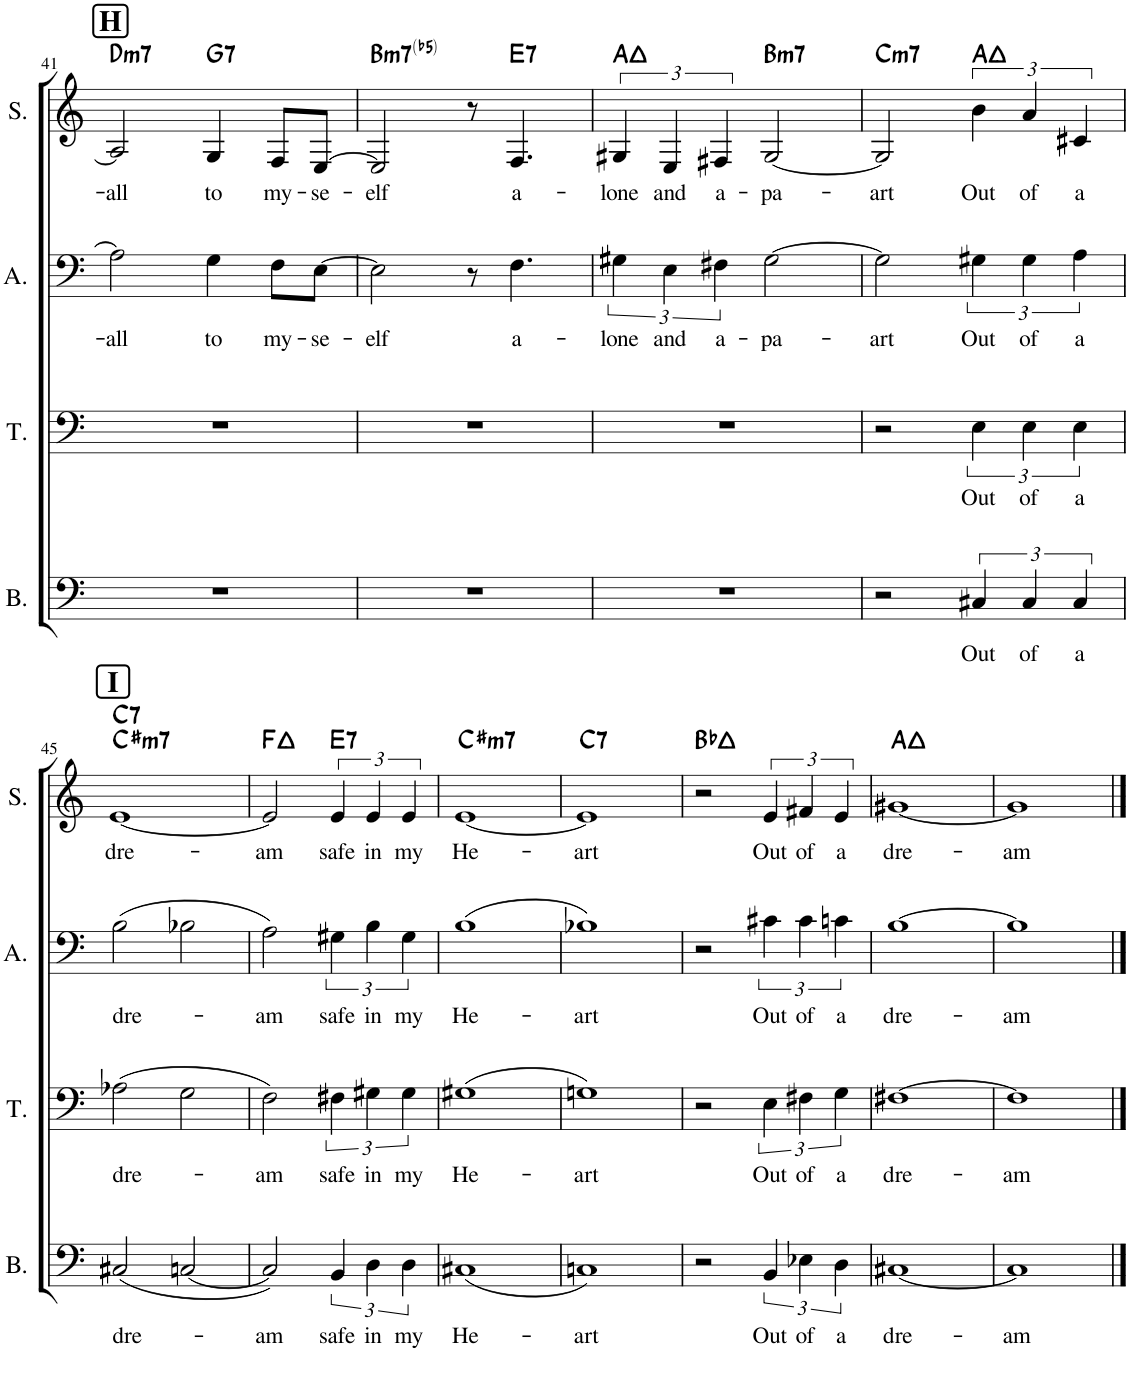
**kern	**text	**kern	**text	**kern	**text	**kern	**text	**harte
*part4	*part4	*part3	*part3	*part2	*part2	*part1	*part1	*part1
*staff4	*staff4	*staff3	*staff3	*staff2	*staff2	*staff1	*staff1	*
*I"Bass	*	*I"Tenor	*	*I"Alto	*	*I"Soprano	*	*
*I'B.	*	*I'T.	*	*I'A.	*	*I'S.	*	*
!!LO:PB:g=z
*clefF4	*	*clefF4	*	*clefF4	*	*clefG2	*	*
*k[]	*	*k[]	*	*k[]	*	*k[]	*	*
*M4/4	*	*M4/4	*	*M4/4	*	*M4/4	*	*
*met(c)	*	*met(c)	*	*met(c)	*	*met(c)	*	*
!!LO:REH:place=s1:a:B:cj:fs=14:t=H
=41	=41	=41	=41	=41	=41	=41	=41	=41
!	!	!	!	!	!LO:LY:b	!	!LO:LY:b	!LO:H:kt=m7
1r	.	1r	.	2A\]	-all	2A/]	-all	D:min7
!	!	!	!	!	!LO:LY:b	!	!LO:LY:b	!LO:H:kt=7
.	.	.	.	4G\	to	4G/	to	G:7
!	!	!	!	!	!LO:LY:b	!	!LO:LY:b	!
.	.	.	.	8F\L	my-	8F/L	my-	.
!	!	!	!	!	!LO:LY:b	!	!LO:LY:b	!
.	.	.	.	[8E\J	-se-	[>8E/J	-se-	.
=42	=42	=42	=42	=42	=42	=42	=42	=42
!	!	!	!	!	!LO:LY:b	!	!LO:LY:b	!LO:H:kt=m7(b5)
1r	.	1r	.	2E\]	-elf	2E/]	-elf	B:hdim7
.	.	.	.	8r	.	8r	.	.
!	!	!	!	!	!LO:LY:b	!	!LO:LY:b	!LO:H:kt=7
.	.	.	.	4.F\	a-	4.F/	a-	E:7
=43	=43	=43	=43	=43	=43	=43	=43	=43
!	!	!	!	!	!LO:LY:b	!	!LO:LY:b	!
1r	.	1r	.	6G#X\	-lone	6G#X/	-lone	A:maj
!	!	!	!	!	!LO:LY:b	!	!LO:LY:b	!
.	.	.	.	6E\	and	6E/	and	.
!	!	!	!	!	!LO:LY:b	!	!LO:LY:b	!
.	.	.	.	6F#X\	a-	6F#X/	a-	.
!	!	!	!	!	!LO:LY:b	!	!LO:LY:b	!LO:H:kt=m7
.	.	.	.	[2G#\	-pa-	[2G#/	-pa-	B:min7
=44	=44	=44	=44	=44	=44	=44	=44	=44
!	!	!	!	!	!LO:LY:b	!	!LO:LY:b	!LO:H:kt=m7
2r	.	2r	.	2G#\]	-art	2G#/]	-art	C:min7
!	!LO:LY:b	!	!LO:LY:b	!	!LO:LY:b	!	!LO:LY:b	!
6C#X/	Out	6E\	Out	6G#X\	Out	6b\	Out	A:maj
!	!LO:LY:b	!	!LO:LY:b	!	!LO:LY:b	!	!LO:LY:b	!
6C#/	of	6E\	of	6G#\	of	6a/	of	.
!	!LO:LY:b	!	!LO:LY:b	!	!LO:LY:b	!	!LO:LY:b	!
6C#/	a	6E\	a	6A\	a	6c#X/	a	.
!!LO:LB:g=z
!!LO:REH:place=s1:a:B:cj:fs=14:t=I
=45	=45	=45	=45	=45	=45	=45	=45	=45
!	!LO:LY:b	!	!LO:LY:b	!	!LO:LY:b	!	!LO:LY:b	!LO:H:n=1:kt=m7
!	!	!	!	!	!	!	!	!LO:H:n=2:kt=7
(2C#X/	dre-	(2A-X\	dre-	(2B\	dre-	[1e	dre-	C#:min7 C:7
[2Cn/	.	2G\	.	2B-X\	.	.	.	.
=46	=46	=46	=46	=46	=46	=46	=46	=46
!	!LO:LY:b	!	!LO:LY:b	!	!LO:LY:b	!	!LO:LY:b	!
2C/])	-am	2F\)	-am	2A\)	-am	2e/]	-am	F:maj
!	!LO:LY:b	!	!LO:LY:b	!	!LO:LY:b	!	!LO:LY:b	!LO:H:kt=7
6BB/	safe	6F#X\	safe	6G#X\	safe	6e/	safe	E:7
!	!LO:LY:b	!	!LO:LY:b	!	!LO:LY:b	!	!LO:LY:b	!
6D\	in	6G#X\	in	6B\	in	6e/	in	.
!	!LO:LY:b	!	!LO:LY:b	!	!LO:LY:b	!	!LO:LY:b	!
6D\	my	6G#\	my	6G#\	my	6e/	my	.
=47	=47	=47	=47	=47	=47	=47	=47	=47
!	!LO:LY:b	!	!LO:LY:b	!	!LO:LY:b	!	!LO:LY:b	!LO:H:kt=m7
(1C#X	He-	(1G#X	He-	(1B	He-	[1e	He-	C#:min7
=48	=48	=48	=48	=48	=48	=48	=48	=48
!	!LO:LY:b	!	!LO:LY:b	!	!LO:LY:b	!	!LO:LY:b	!LO:H:kt=7
1Cn)	-art	1Gn)	-art	1B-X)	-art	1e]	-art	C:7
=49	=49	=49	=49	=49	=49	=49	=49	=49
2r	.	2r	.	2r	.	2r	.	Bb:maj
!	!LO:LY:b	!	!LO:LY:b	!	!LO:LY:b	!	!LO:LY:b	!
6BB/	Out	6E\	Out	6c#X\	Out	6e/	Out	.
!	!LO:LY:b	!	!LO:LY:b	!	!LO:LY:b	!	!LO:LY:b	!
6E-X\	of	6F#X\	of	6c#\	of	6f#X/	of	.
!	!LO:LY:b	!	!LO:LY:b	!	!LO:LY:b	!	!LO:LY:b	!
6D\	a	6G\	a	6cn\	a	6e/	a	.
=50	=50	=50	=50	=50	=50	=50	=50	=50
!	!LO:LY:b	!	!LO:LY:b	!	!LO:LY:b	!	!LO:LY:b	!
[1C#X	dre-	[1F#X	dre-	[1B	dre-	[1g#X	dre-	A:maj
=51	=51	=51	=51	=51	=51	=51	=51	=51
!	!LO:LY:b	!	!LO:LY:b	!	!LO:LY:b	!	!LO:LY:b	!
1C#]	-am	1F#]	-am	1B]	-am	1g#]	-am	.
==	==	==	==	==	==	==	==	==
*-	*-	*-	*-	*-	*-	*-	*-	*-
